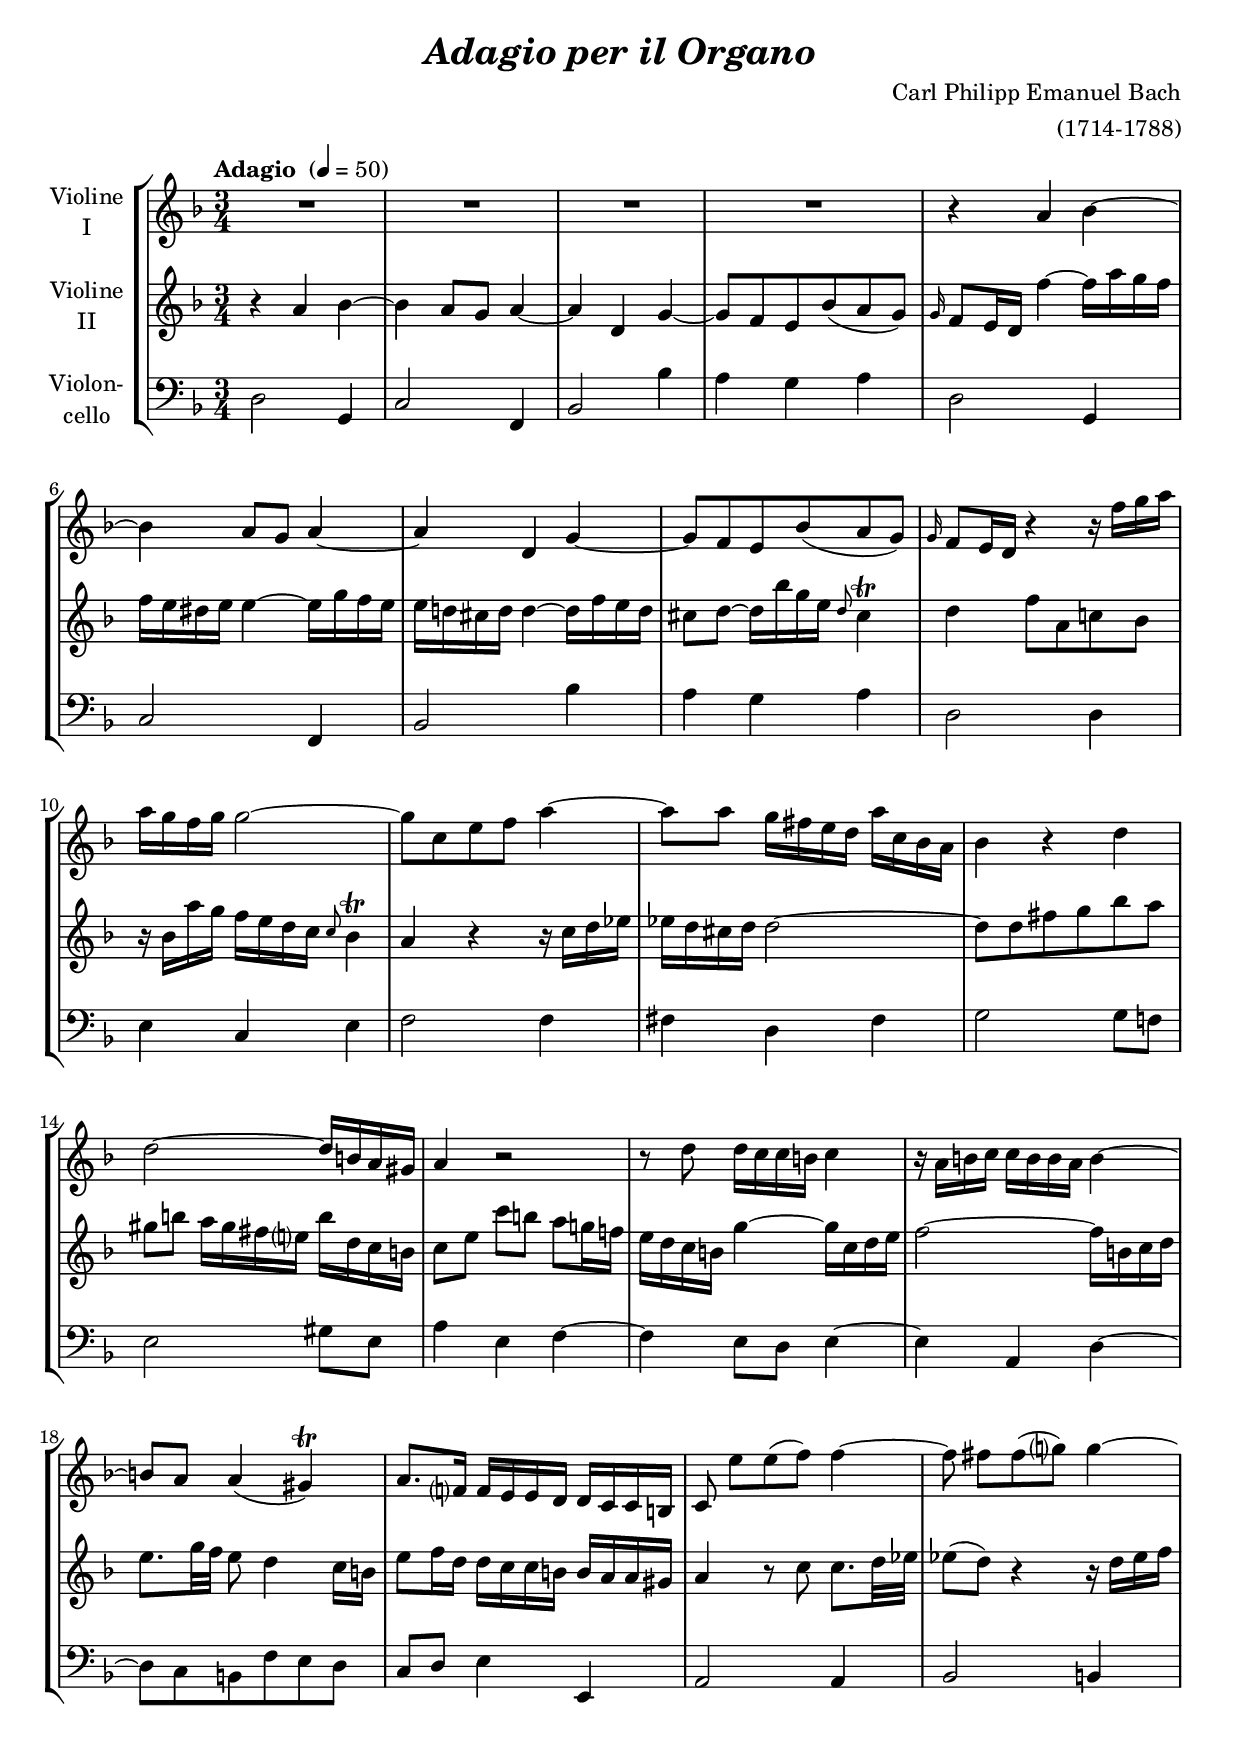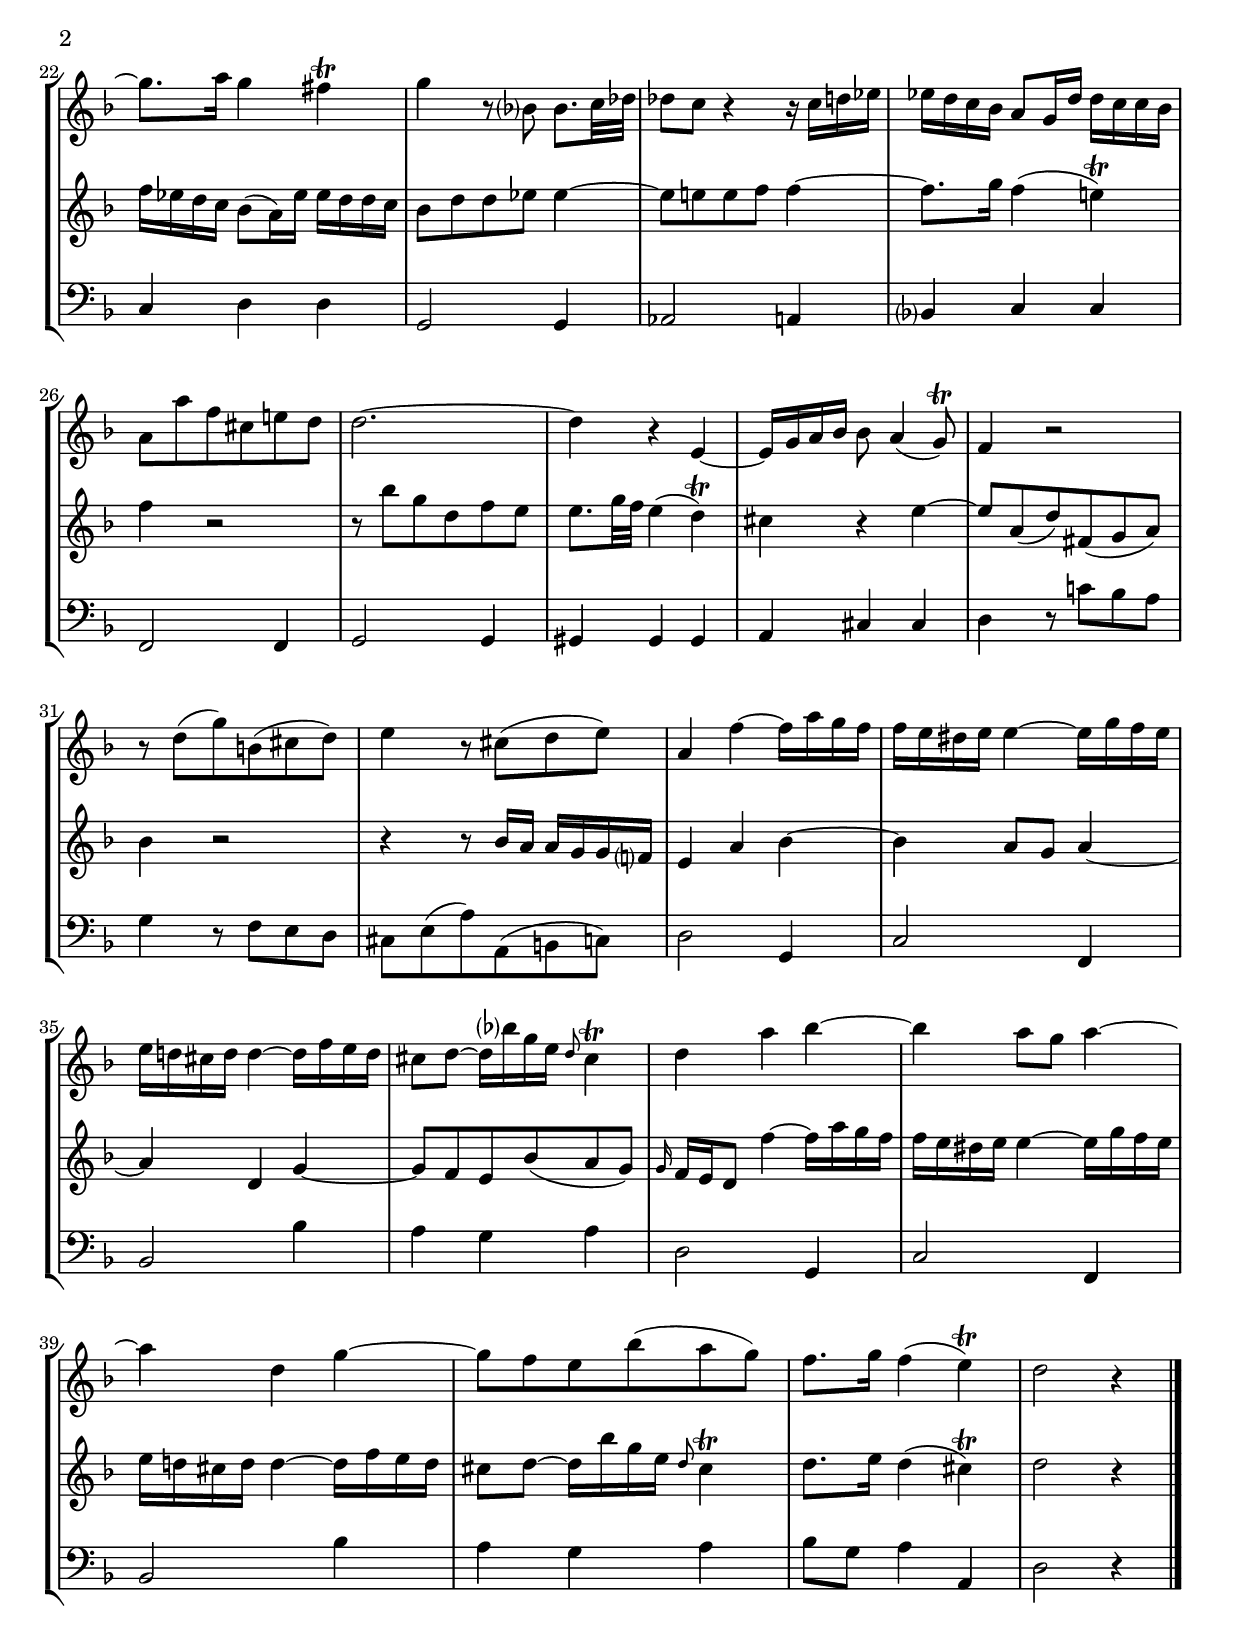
\version "2.18.2"
\include "deutsch.ly"
  
#(set-global-staff-size 20)

\header {
  title     = \markup \bold \italic "Adagio per il Organo"
  composer  = "Carl Philipp Emanuel Bach"
  arranger  = "(1714-1788)"
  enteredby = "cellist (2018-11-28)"
%  piece     = ""
}

voiceconsts = {
  \key d \minor
  \time 3/4
  \clef "treble"
%  \numericTimeSignature
  \compressFullBarRests
  % Set default beaming for all staves
% \set Timing.beamExceptions = #'()
% \set Timing.baseMoment     = #(ly:make-moment 1 4)
% \set Timing.beatStructure  = #'(1 1 1)
  \tempo "Adagio " 4=50
}

micl = "clarinet"
mifl = "flute"
miob = "oboe"
mifh = "french horn"
misx = "tenor sax"
mist = "string ensemble 1"
miba = "cello"

va = \relative c'' {
  \voiceconsts

  R2.*4
  r4 a b~
  b a8 g a4~

  a d, g~
  g8 f e b'( a g)
  \grace g16 f8 e16 d r4 r16 f' g a
  a g f g g2~
  g8 c, e f a4~

  a8 a g16 fis e d a' c, b a
  b4 r d
  d2~ d16 h a gis
  a4 r2
  r8 d d16 c c h c4

  r16 a h c c h h a h4~
  h8 a a4( gis)\trill
  a8. f?16 f e e d d c c h
  c8 e'[ e( f)] f4~
  f8 fis[ fis( g?)] g4~

  g8. a16 g4 fis\trill
  g r8 b,? b8. c32 des
  des8 c r4 r16 c d es
  es d c b a8 g16 d' d c c b

  a8 a' f cis e! d
  d2.~
  d4 r e,~
  e16 g a b b8 a4( g8)\trill

  f4 r2
  r8 d'( g) h,( cis d)
  e4 r8 cis( d e)
  a,4 f'~ f16 a g f

  f e dis e e4~ e16 g f e
  e d! cis d d4~ d16 f e d
  cis8 d~ d16 b'? g e \grace d8 cis4\trill
  d a' b~

  b a8 g a4~
  a d, g~
  g8 f e b'( a g)
  f8. g16 f4( e)\trill
  d2 r4 \bar "|."
}

vb = \relative c'' {
  \voiceconsts

  r4 a b~
  b a8 g a4~
  a d, g~
  g8 f e b'( a g)
  \grace g16 f8 e16 d f'4~ f16 a g f
  f e dis e e4~ e16 g f e

  e d! cis d d4~ d16 f e d
  cis8 d~ d16 b' g e \grace d8 cis4\trill
  d f8 a, c! b
  r16 b a' g f e d c \grace c8 b4\trill
  a r r16 c d es

  es d cis d d2~
  d8 d fis g b a
  gis h a16 gis fis e? h' d, c h
  c8 e c' h a g!16 f!
  e d c h g'4~ g16 c, d e

  f2~ f16 h, c d
  e8. g32 f e8 d4 c16 h
  e8 f16 d d c c h h a a gis
  a4 r8 c c8. d32 es
  es8( d) r4 r16 d es f

  f es d c b8( a16) es' es d d c
  b8 d d es es4~
  es8 e e f f4~
  f8. g16 f4( e!)\trill

  f4 r2
  r8 b g d f e
  e8. g32 f e4( d)\trill
  cis r e~

  e8 a,( d) fis,( g a)
  b4 r2
  r4 r8 b16 a a g g f?
  e4 a b~

  b a8 g a4~
  a d, g~
  g8 f e b'( a g)
  \grace g16 f e d8 f'4~ f16 a g f

  f e dis e e4~ e16 g f e
  e d! cis d d4~ d16 f e d
  cis8 d~ d16 b' g e \grace d8 cis4\trill
  d8. e16 d4( cis)\trill
  d2 r4 \bar "|."
}

vc = \relative c {
  \voiceconsts
  \clef "bass"

  d2 g,4
  c2 f,4
  b2 b'4
  a g a
  d,2 g,4
  c2 f,4

  b2 b'4
  a g a
  d,2 d4
  e c e
  f2 f4

  fis d fis
  g2 g8 f!
  e2 gis8 e
  a4 e f~
  f e8 d e4~

  e a, d~
  d8 c h f' e d
  c d e4 e,
  a2 a4
  b2 h4

  c d d
  g,2 g4
  as2 a4
  b? c c

  f,2 f4
  g2 g4
  gis gis gis
  a cis cis

  d r8 c'! b a
  g4 r8 f e d
  cis e( a) a,( h c)
  d2 g,4

  c2 f,4
  b2 b'4
  a g a
  d,2 g,4

  c2 f,4
  b2 b'4
  a g a
  b8 g a4 a,
  d2 r4 \bar "|."
}


music = \new StaffGroup <<
      \new Staff {
	\set Staff.midiInstrument = \mist
	\set Staff.instrumentName = \markup \center-column { "Violine" "I" }
	\transpose d d { \va }
      }

      \new Staff {
	\set Staff.midiInstrument = \mist
	\set Staff.instrumentName = \markup \center-column { "Violine" "II" }
	\transpose d d { \vb }
      }

      \new Staff {
	\set Staff.midiInstrument = \miba
	\set Staff.instrumentName = \markup \center-column { "Violon-" "cello" }
	\transpose d d { \vc }
      }
>>

\book {
  \score {
    \music
    \layout {}
  }

  \score {
    \unfoldRepeats \music

    \midi {
      \context {
        \Score
      }
    }
  }
}
